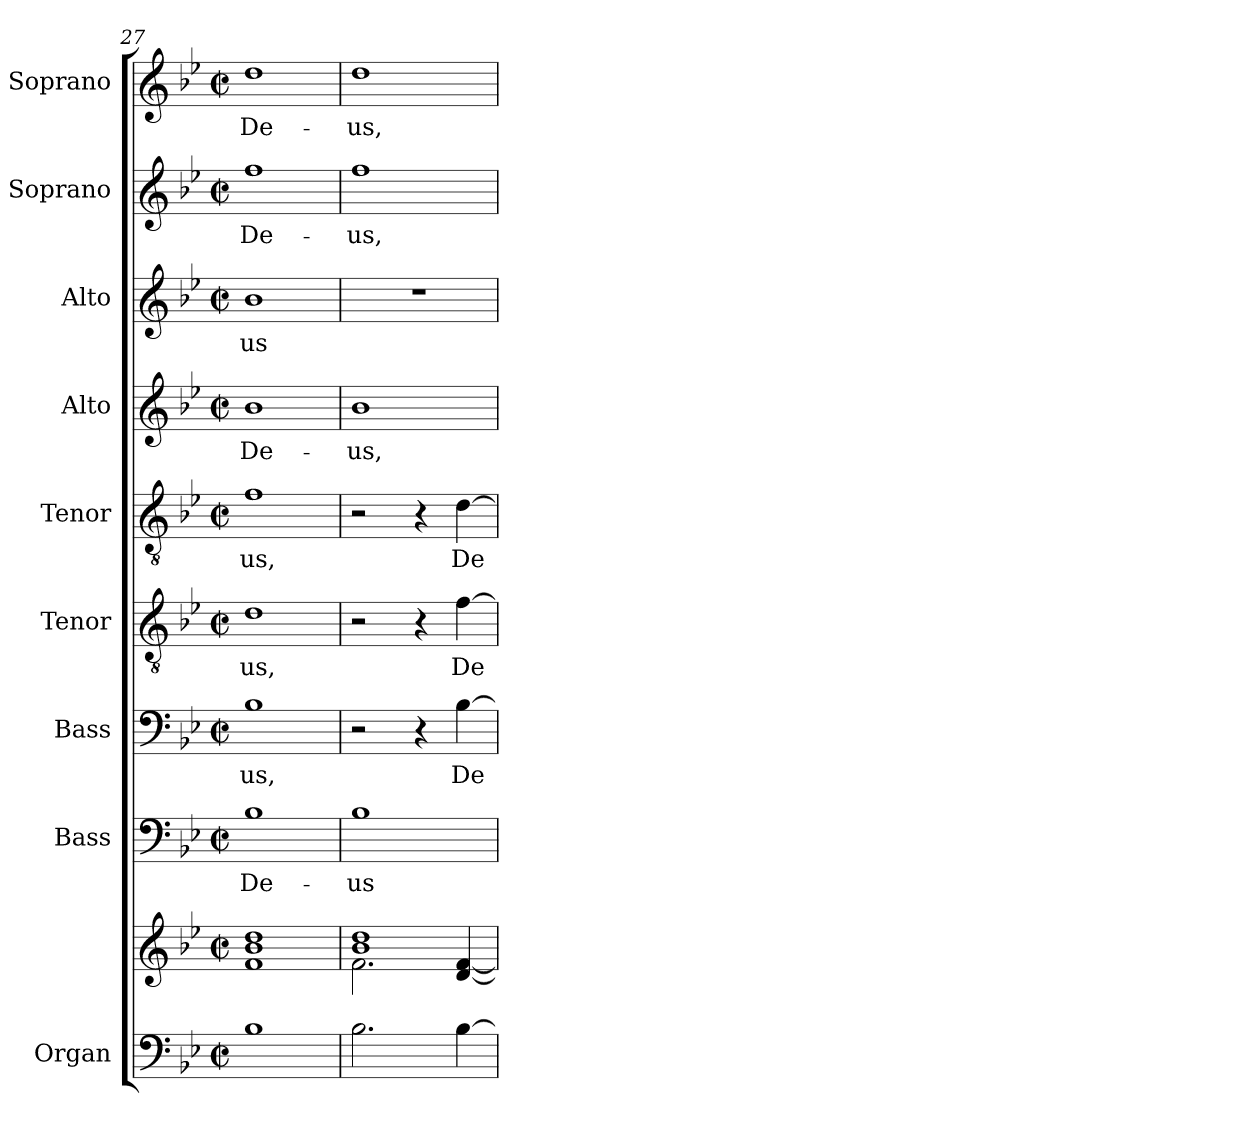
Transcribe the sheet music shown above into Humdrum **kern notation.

**kern	**kern	**kern	**text	**kern	**text	**kern	**text	**kern	**text	**kern	**text	**kern	**text	**kern	**text	**kern	**text
*part9	*part9	*part8	*part8	*part7	*part7	*part6	*part6	*part5	*part5	*part4	*part4	*part3	*part3	*part2	*part2	*part1	*part1
*staff10	*staff9	*staff8	*staff8	*staff7	*staff7	*staff6	*staff6	*staff5	*staff5	*staff4	*staff4	*staff3	*staff3	*staff2	*staff2	*staff1	*staff1
*I"Organ	*	*I"Bass	*	*I"Bass	*	*I"Tenor	*	*I"Tenor	*	*I"Alto	*	*I"Alto	*	*I"Soprano	*	*I"Soprano	*
*I'Organ.	*	*I'B.	*	*I'B.	*	*I'T.	*	*I'T.	*	*I'A.	*	*I'A.	*	*I'S.	*	*I'S.	*
*clefF4	*clefG2	*clefF4	*	*clefF4	*	*clefGv2	*	*clefGv2	*	*clefG2	*	*clefG2	*	*clefG2	*	*clefG2	*
*	*	*	*	*	*	*ITrd7c12	*	*ITrd7c12	*	*	*	*	*	*	*	*	*
*k[b-e-]	*k[b-e-]	*k[b-e-]	*	*k[b-e-]	*	*k[b-e-]	*	*k[b-e-]	*	*k[b-e-]	*	*k[b-e-]	*	*k[b-e-]	*	*k[b-e-]	*
*B-:	*B-:	*B-:	*	*B-:	*	*B-:	*	*B-:	*	*B-:	*	*B-:	*	*B-:	*	*B-:	*
*M2/2	*M2/2	*M2/2	*	*M2/2	*	*M2/2	*	*M2/2	*	*M2/2	*	*M2/2	*	*M2/2	*	*M2/2	*
*met(c|)	*met(c|)	*met(c|)	*	*met(c|)	*	*met(c|)	*	*met(c|)	*	*met(c|)	*	*met(c|)	*	*met(c|)	*	*met(c|)	*
=27	=27	=27	=27	=27	=27	=27	=27	=27	=27	=27	=27	=27	=27	=27	=27	=27	=27
!	!	!	!LO:LY:b:color=#000000	!	!	!	!	!	!	!	!	!	!	!	!	!	!
!	!	!	!	!	!LO:LY:b:color=#000000	!	!	!	!	!	!	!	!	!	!	!	!
!	!	!	!	!	!	!	!LO:LY:b:color=#000000	!	!	!	!	!	!	!	!	!	!
!	!	!	!	!	!	!	!	!	!LO:LY:b:color=#000000	!	!	!	!	!	!	!	!
!	!	!	!	!	!	!	!	!	!	!	!LO:LY:b:color=#000000	!	!	!	!	!	!
!	!	!	!	!	!	!	!	!	!	!	!	!	!LO:LY:b:color=#000000	!	!	!	!
!	!	!	!	!	!	!	!	!	!	!	!	!	!	!	!LO:LY:b:color=#000000	!	!
!	!	!	!	!	!	!	!	!	!	!	!	!	!	!	!	!	!LO:LY:b:color=#000000
1B-i	1fi 1b-i 1ddi	1B-i	De-	1B-i	-us,	1Di	-us,	1Fi	-us,	1b-i	De-	1b-i	-us	1ffi	De-	1ddi	De-
=28	=28	=28	=28	=28	=28	=28	=28	=28	=28	=28	=28	=28	=28	=28	=28	=28	=28
*	*^	*	*	*	*	*	*	*	*	*	*	*	*	*	*	*	*
!	!	!	!	!LO:LY:b:color=#000000	!	!	!	!	!	!	!	!	!	!	!	!	!	!
!	!	!	!	!	!	!	!	!	!	!	!	!LO:LY:b:color=#000000	!	!	!	!	!	!
!	!	!	!	!	!	!	!	!	!	!	!	!	!	!	!	!LO:LY:b:color=#000000	!	!
!	!	!	!	!	!	!	!	!	!	!	!	!	!	!	!	!	!	!LO:LY:b:color=#000000
2.B-i\	1b-i 1ddi	2.fi\	1B-i	-us	2r	.	2r	.	2r	.	1b-i	-us,	1r	.	1ffi	-us,	1ddi	-us,
.	.	.	.	.	4r	.	4r	.	4r	.	.	.	.	.	.	.	.	.
!	!	!	!	!	!	!LO:LY:b:color=#000000	!	!	!	!	!	!	!	!	!	!	!	!
!	!	!	!	!	!	!	!	!LO:LY:b:color=#000000	!	!	!	!	!	!	!	!	!	!
!	!	!	!	!	!	!	!	!	!	!LO:LY:b:color=#000000	!	!	!	!	!	!	!	!
[4B-i\	.	[4di/ [4fi	.	.	[4B-i\	De-	[4Fi\	De-	[4Di\	De-	.	.	.	.	.	.	.	.
*	*v	*v	*	*	*	*	*	*	*	*	*	*	*	*	*	*	*	*
=	=	=	=	=	=	=	=	=	=	=	=	=	=	=	=	=	=
*-	*-	*-	*-	*-	*-	*-	*-	*-	*-	*-	*-	*-	*-	*-	*-	*-	*-
